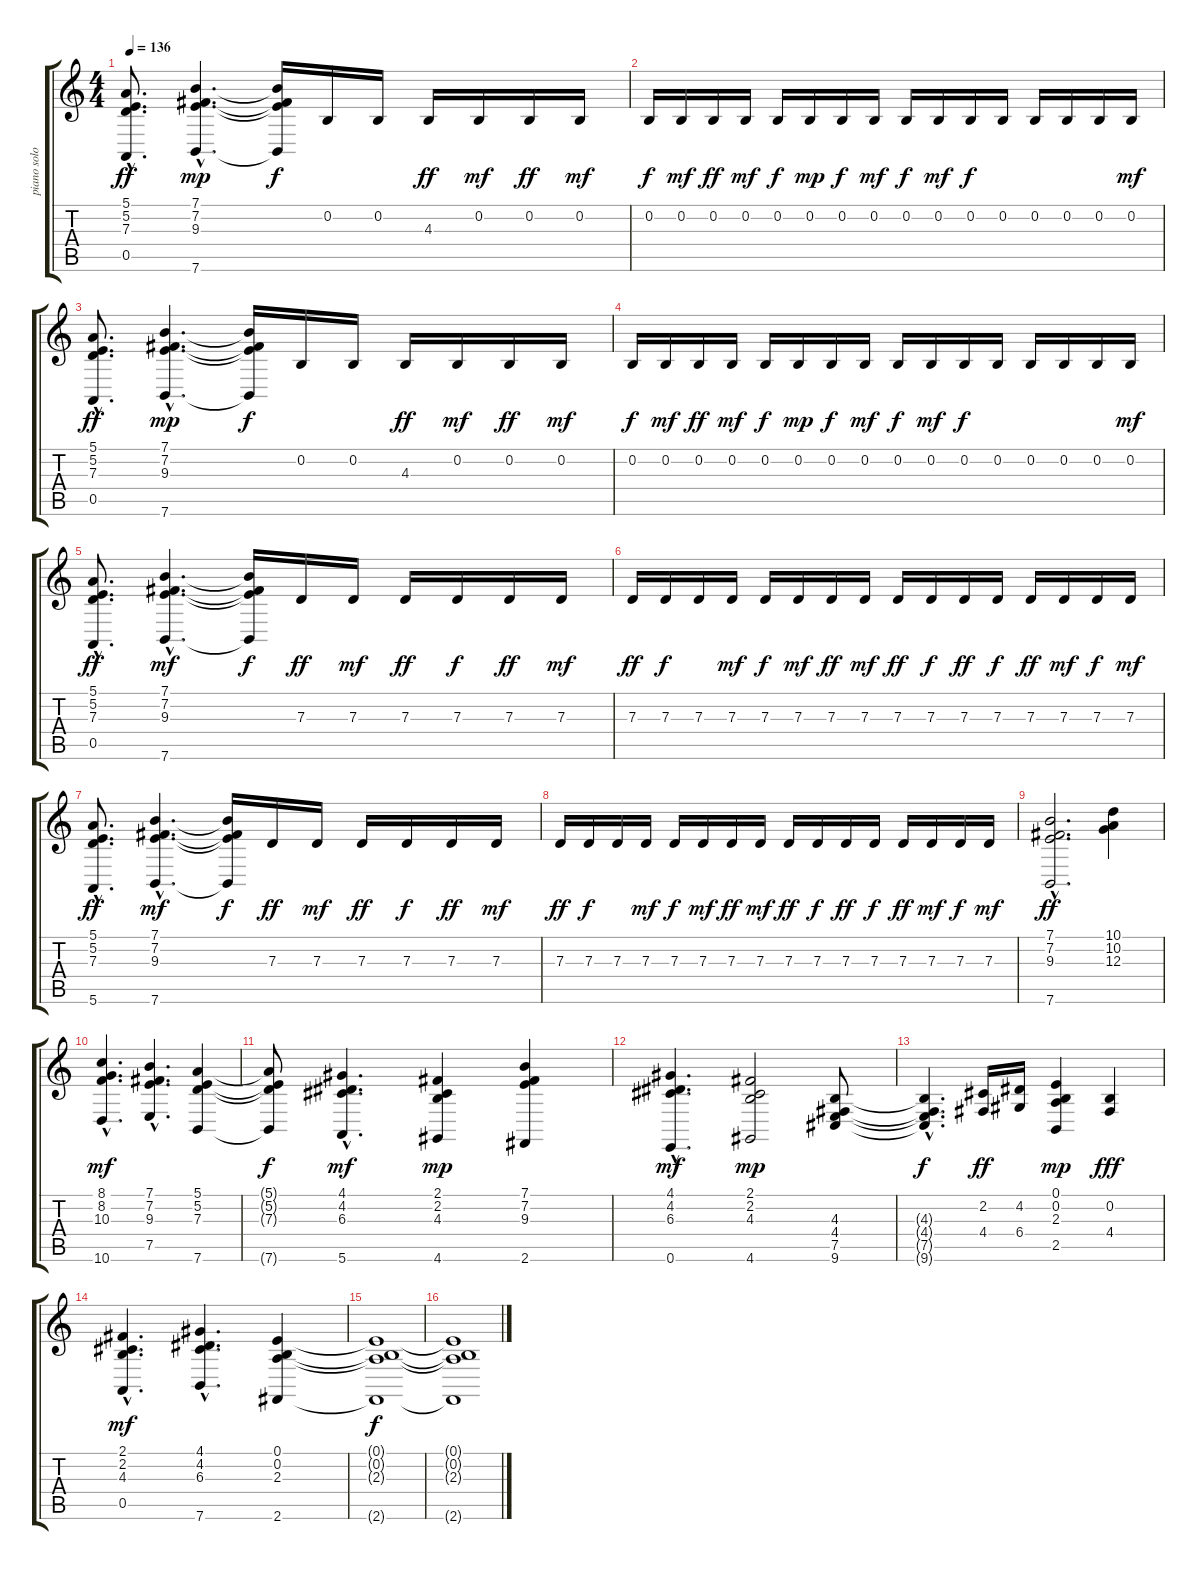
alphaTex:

\track ("piano solo" "piano solo") {instrument acousticgrandpiano}
\staff {score tabs}
\tuning (E4 B3 G3 D3 A2 E2) {hide}
\ts (4 4)
\tempo 136
\clef g2
\ks c
(5.1 5.2 7.3 0.5{hac}).8{d dy ff} (7.1{hac} 7.2{hac} 9.3{hac} 7.6{hac}).4{d dy mp} (7.1{t} 7.2{t} 9.3{t} 7.6{t}).16{dy f} 0.2.16 0.2.16 4.3.16{dy ff} 0.2.16{dy mf} 0.2.16{dy ff} 0.2.16{dy mf} |
0.2.16{dy f} 0.2.16{dy mf} 0.2.16{dy ff} 0.2.16{dy mf} 0.2.16{dy f} 0.2.16{dy mp} 0.2.16{dy f} 0.2.16{dy mf} 0.2.16{dy f} 0.2.16{dy mf} 0.2.16{dy f} 0.2.16 0.2.16 0.2.16 0.2.16 0.2.16{dy mf} |
(5.1 5.2 7.3 0.5{hac}).8{d dy ff} (7.1{hac} 7.2{hac} 9.3{hac} 7.6{hac}).4{d dy mp} (7.1{t} 7.2{t} 9.3{t} 7.6{t}).16{dy f} 0.2.16 0.2.16 4.3.16{dy ff} 0.2.16{dy mf} 0.2.16{dy ff} 0.2.16{dy mf} |
0.2.16{dy f} 0.2.16{dy mf} 0.2.16{dy ff} 0.2.16{dy mf} 0.2.16{dy f} 0.2.16{dy mp} 0.2.16{dy f} 0.2.16{dy mf} 0.2.16{dy f} 0.2.16{dy mf} 0.2.16{dy f} 0.2.16 0.2.16 0.2.16 0.2.16 0.2.16{dy mf} |
(5.1 5.2 7.3 0.5{hac}).8{d dy ff} (7.1{hac} 7.2{hac} 9.3{hac} 7.6{hac}).4{d dy mf} (7.1{t} 7.2{t} 9.3{t} 7.6{t}).16{dy f} 7.3.16{dy ff} 7.3.16{dy mf} 7.3.16{dy ff} 7.3.16{dy f} 7.3.16{dy ff} 7.3.16{dy mf} |
7.3.16{dy ff} 7.3.16{dy f} 7.3.16 7.3.16{dy mf} 7.3.16{dy f} 7.3.16{dy mf} 7.3.16{dy ff} 7.3.16{dy mf} 7.3.16{dy ff} 7.3.16{dy f} 7.3.16{dy ff} 7.3.16{dy f} 7.3.16{dy ff} 7.3.16{dy mf} 7.3.16{dy f} 7.3.16{dy mf} |
(5.1 5.2 7.3 5.6{hac}).8{d dy ff} (7.1{hac} 7.2{hac} 9.3{hac} 7.6{hac}).4{d dy mf} (7.1{t} 7.2{t} 9.3{t} 7.6{t}).16{dy f} 7.3.16{dy ff} 7.3.16{dy mf} 7.3.16{dy ff} 7.3.16{dy f} 7.3.16{dy ff} 7.3.16{dy mf} |
7.3.16{dy ff} 7.3.16{dy f} 7.3.16 7.3.16{dy mf} 7.3.16{dy f} 7.3.16{dy mf} 7.3.16{dy ff} 7.3.16{dy mf} 7.3.16{dy ff} 7.3.16{dy f} 7.3.16{dy ff} 7.3.16{dy f} 7.3.16{dy ff} 7.3.16{dy mf} 7.3.16{dy f} 7.3.16{dy mf} |
(7.1{hac} 7.2{hac} 9.3{hac} 7.6{hac}).2{d dy ff} (10.1 10.2 12.3).4 |
(8.1{hac} 8.2{hac} 10.3{hac} 10.6{hac}).4{d dy mf} (7.1{hac} 7.2{hac} 9.3{hac} 7.5{hac}).4{d} (5.1 5.2 7.3 7.6).4 |
(5.1{t} 5.2{t} 7.3{t} 7.6{t}).8{dy f} (4.1{hac} 4.2{hac} 6.3{hac} 5.6{hac}).4{d dy mf} (2.1 2.2 4.3 4.6).4{dy mp} (7.1 7.2 9.3 2.6).4 |
(4.1{hac} 4.2{hac} 6.3{hac} 0.6{hac}).4{d dy mf} (2.1 2.2 4.3 4.6).2{dy mp} (4.3 4.4 7.5 9.6).8 |
(4.3{hac t} 4.4{hac t} 7.5{hac t} 9.6{t}).4{d dy f} (2.2 4.4).16{dy ff} (4.2 6.4).16 (0.1 0.2 2.3 2.5).4{dy mp} (0.2 4.4).4{dy fff} |
(2.1{hac} 2.2{hac} 4.3{hac} 0.5{hac}).4{d dy mf} (4.1{hac} 4.2{hac} 6.3{hac} 7.6{hac}).4{d} (0.1 0.2 2.3 2.6).4 |
(0.1{t} 0.2{t} 2.3{t} 2.6{t}).1{dy f} |
(0.1{t} 0.2{t} 2.3{t} 2.6{t}).1
